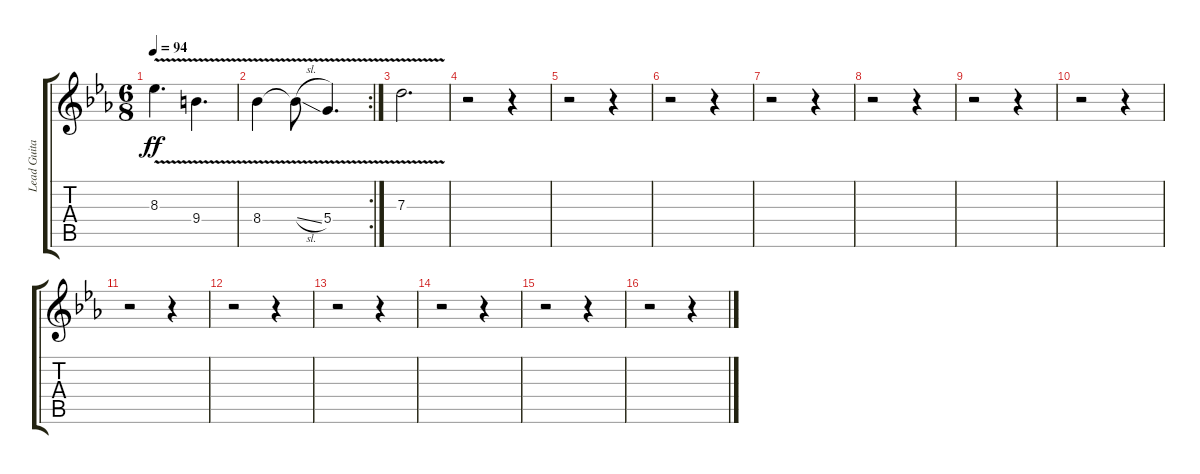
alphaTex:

\track ("Lead Guitar 1" "Lead Guita") {instrument electricguitarjazz}
\staff {score tabs}
\tuning (E4 B3 G3 D3 A2 E2) {hide}
\ts (6 8)
\tempo 94
\clef g2
\ks eb
8.3{v}.4{d dy ff} 9.4{v}.4{d} |
\rc 2
8.4{v}.4 8.4{sl t}.8 5.4{v}.4{d} |
7.3{v}.2{d} |
r.2 r.4 |
r.2 r.4 |
r.2 r.4 |
r.2 r.4 |
r.2 r.4 |
r.2 r.4 |
r.2 r.4 |
r.2 r.4 |
r.2 r.4 |
r.2 r.4 |
r.2 r.4 |
r.2 r.4 |
r.2 r.4
